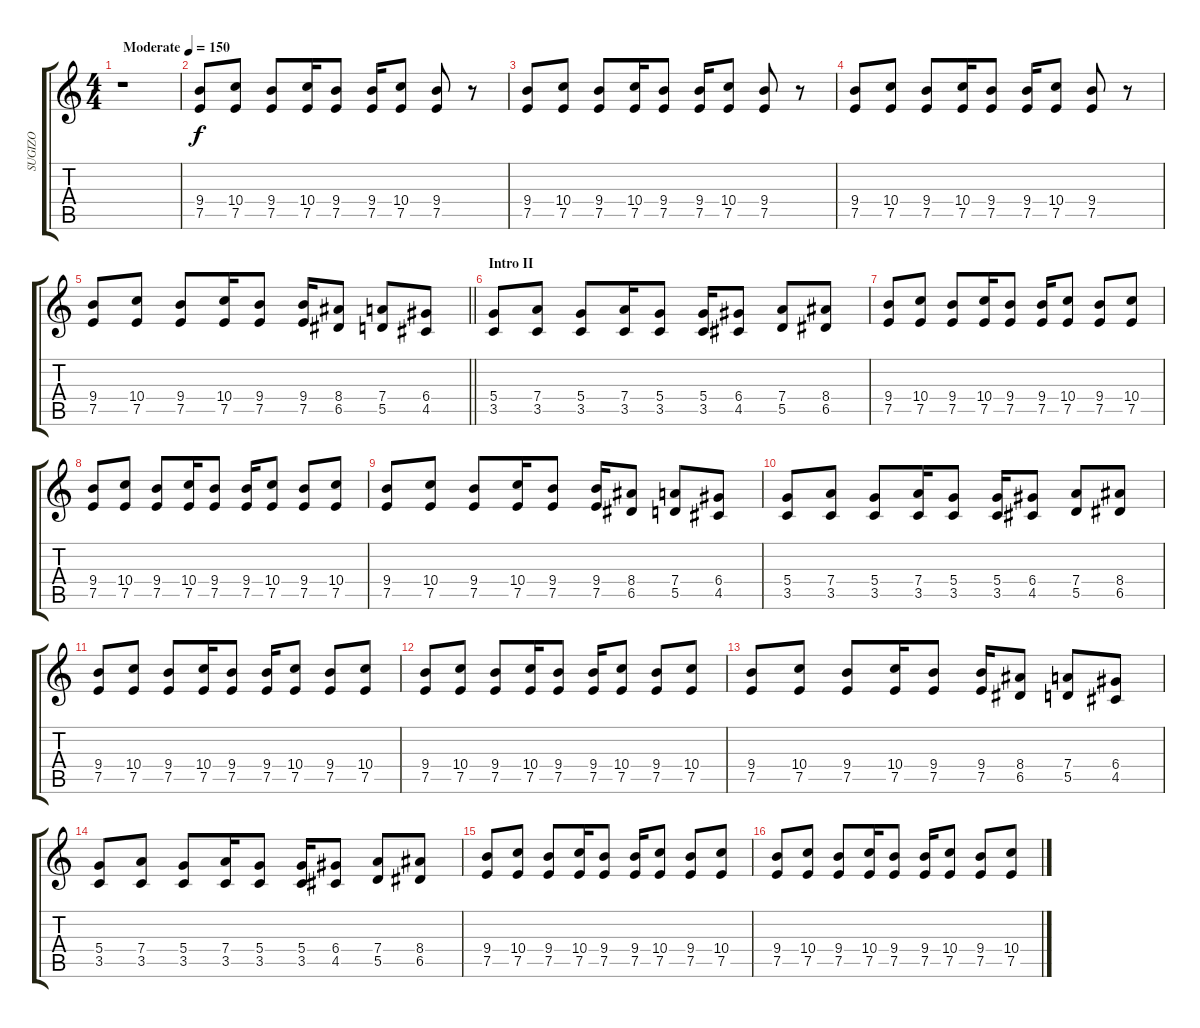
\track ("SUGIZO" "SUGIZO") {instrument distortionguitar}
\staff {score tabs}
\tuning (E4 B3 G3 D3 A2 E2) {hide}
\ts (4 4)
\tempo (150 "Moderate")
\clef g2
\ks c
r.1{dy f instrument distortionguitar} |
(9.4 7.5).8{volume 12} (10.4 7.5).8 (9.4 7.5).8 (10.4 7.5).16 (9.4 7.5).8 (9.4 7.5).16 (10.4 7.5).8 (9.4 7.5).8 r.8 |
(9.4 7.5).8{volume 12} (10.4 7.5).8 (9.4 7.5).8 (10.4 7.5).16 (9.4 7.5).8 (9.4 7.5).16 (10.4 7.5).8 (9.4 7.5).8 r.8 |
(9.4 7.5).8{volume 12} (10.4 7.5).8 (9.4 7.5).8 (10.4 7.5).16 (9.4 7.5).8 (9.4 7.5).16 (10.4 7.5).8 (9.4 7.5).8 r.8 |
\barLineRight lightlight
(9.4 7.5).8 (10.4 7.5).8 (9.4 7.5).8 (10.4 7.5).16 (9.4 7.5).8 (9.4 7.5).16 (8.4 6.5).8 (7.4 5.5).8 (6.4 4.5).8 |
\section ("" "Intro II")
(5.4 3.5).8 (7.4 3.5).8 (5.4 3.5).8 (7.4 3.5).16 (5.4 3.5).8 (5.4 3.5).16 (6.4 4.5).8 (7.4 5.5).8 (8.4 6.5).8 |
(9.4 7.5).8 (10.4 7.5).8 (9.4 7.5).8 (10.4 7.5).16 (9.4 7.5).8 (9.4 7.5).16 (10.4 7.5).8 (9.4 7.5).8 (10.4 7.5).8 |
(9.4 7.5).8 (10.4 7.5).8 (9.4 7.5).8 (10.4 7.5).16 (9.4 7.5).8 (9.4 7.5).16 (10.4 7.5).8 (9.4 7.5).8 (10.4 7.5).8 |
(9.4 7.5).8 (10.4 7.5).8 (9.4 7.5).8 (10.4 7.5).16 (9.4 7.5).8 (9.4 7.5).16 (8.4 6.5).8 (7.4 5.5).8 (6.4 4.5).8 |
(5.4 3.5).8 (7.4 3.5).8 (5.4 3.5).8 (7.4 3.5).16 (5.4 3.5).8 (5.4 3.5).16 (6.4 4.5).8 (7.4 5.5).8 (8.4 6.5).8 |
(9.4 7.5).8 (10.4 7.5).8 (9.4 7.5).8 (10.4 7.5).16 (9.4 7.5).8 (9.4 7.5).16 (10.4 7.5).8 (9.4 7.5).8 (10.4 7.5).8 |
(9.4 7.5).8 (10.4 7.5).8 (9.4 7.5).8 (10.4 7.5).16 (9.4 7.5).8 (9.4 7.5).16 (10.4 7.5).8 (9.4 7.5).8 (10.4 7.5).8 |
(9.4 7.5).8 (10.4 7.5).8 (9.4 7.5).8 (10.4 7.5).16 (9.4 7.5).8 (9.4 7.5).16 (8.4 6.5).8 (7.4 5.5).8 (6.4 4.5).8 |
(5.4 3.5).8 (7.4 3.5).8 (5.4 3.5).8 (7.4 3.5).16 (5.4 3.5).8 (5.4 3.5).16 (6.4 4.5).8 (7.4 5.5).8 (8.4 6.5).8 |
(9.4 7.5).8 (10.4 7.5).8 (9.4 7.5).8 (10.4 7.5).16 (9.4 7.5).8 (9.4 7.5).16 (10.4 7.5).8 (9.4 7.5).8 (10.4 7.5).8 |
(9.4 7.5).8 (10.4 7.5).8 (9.4 7.5).8 (10.4 7.5).16 (9.4 7.5).8 (9.4 7.5).16 (10.4 7.5).8 (9.4 7.5).8 (10.4 7.5).8
